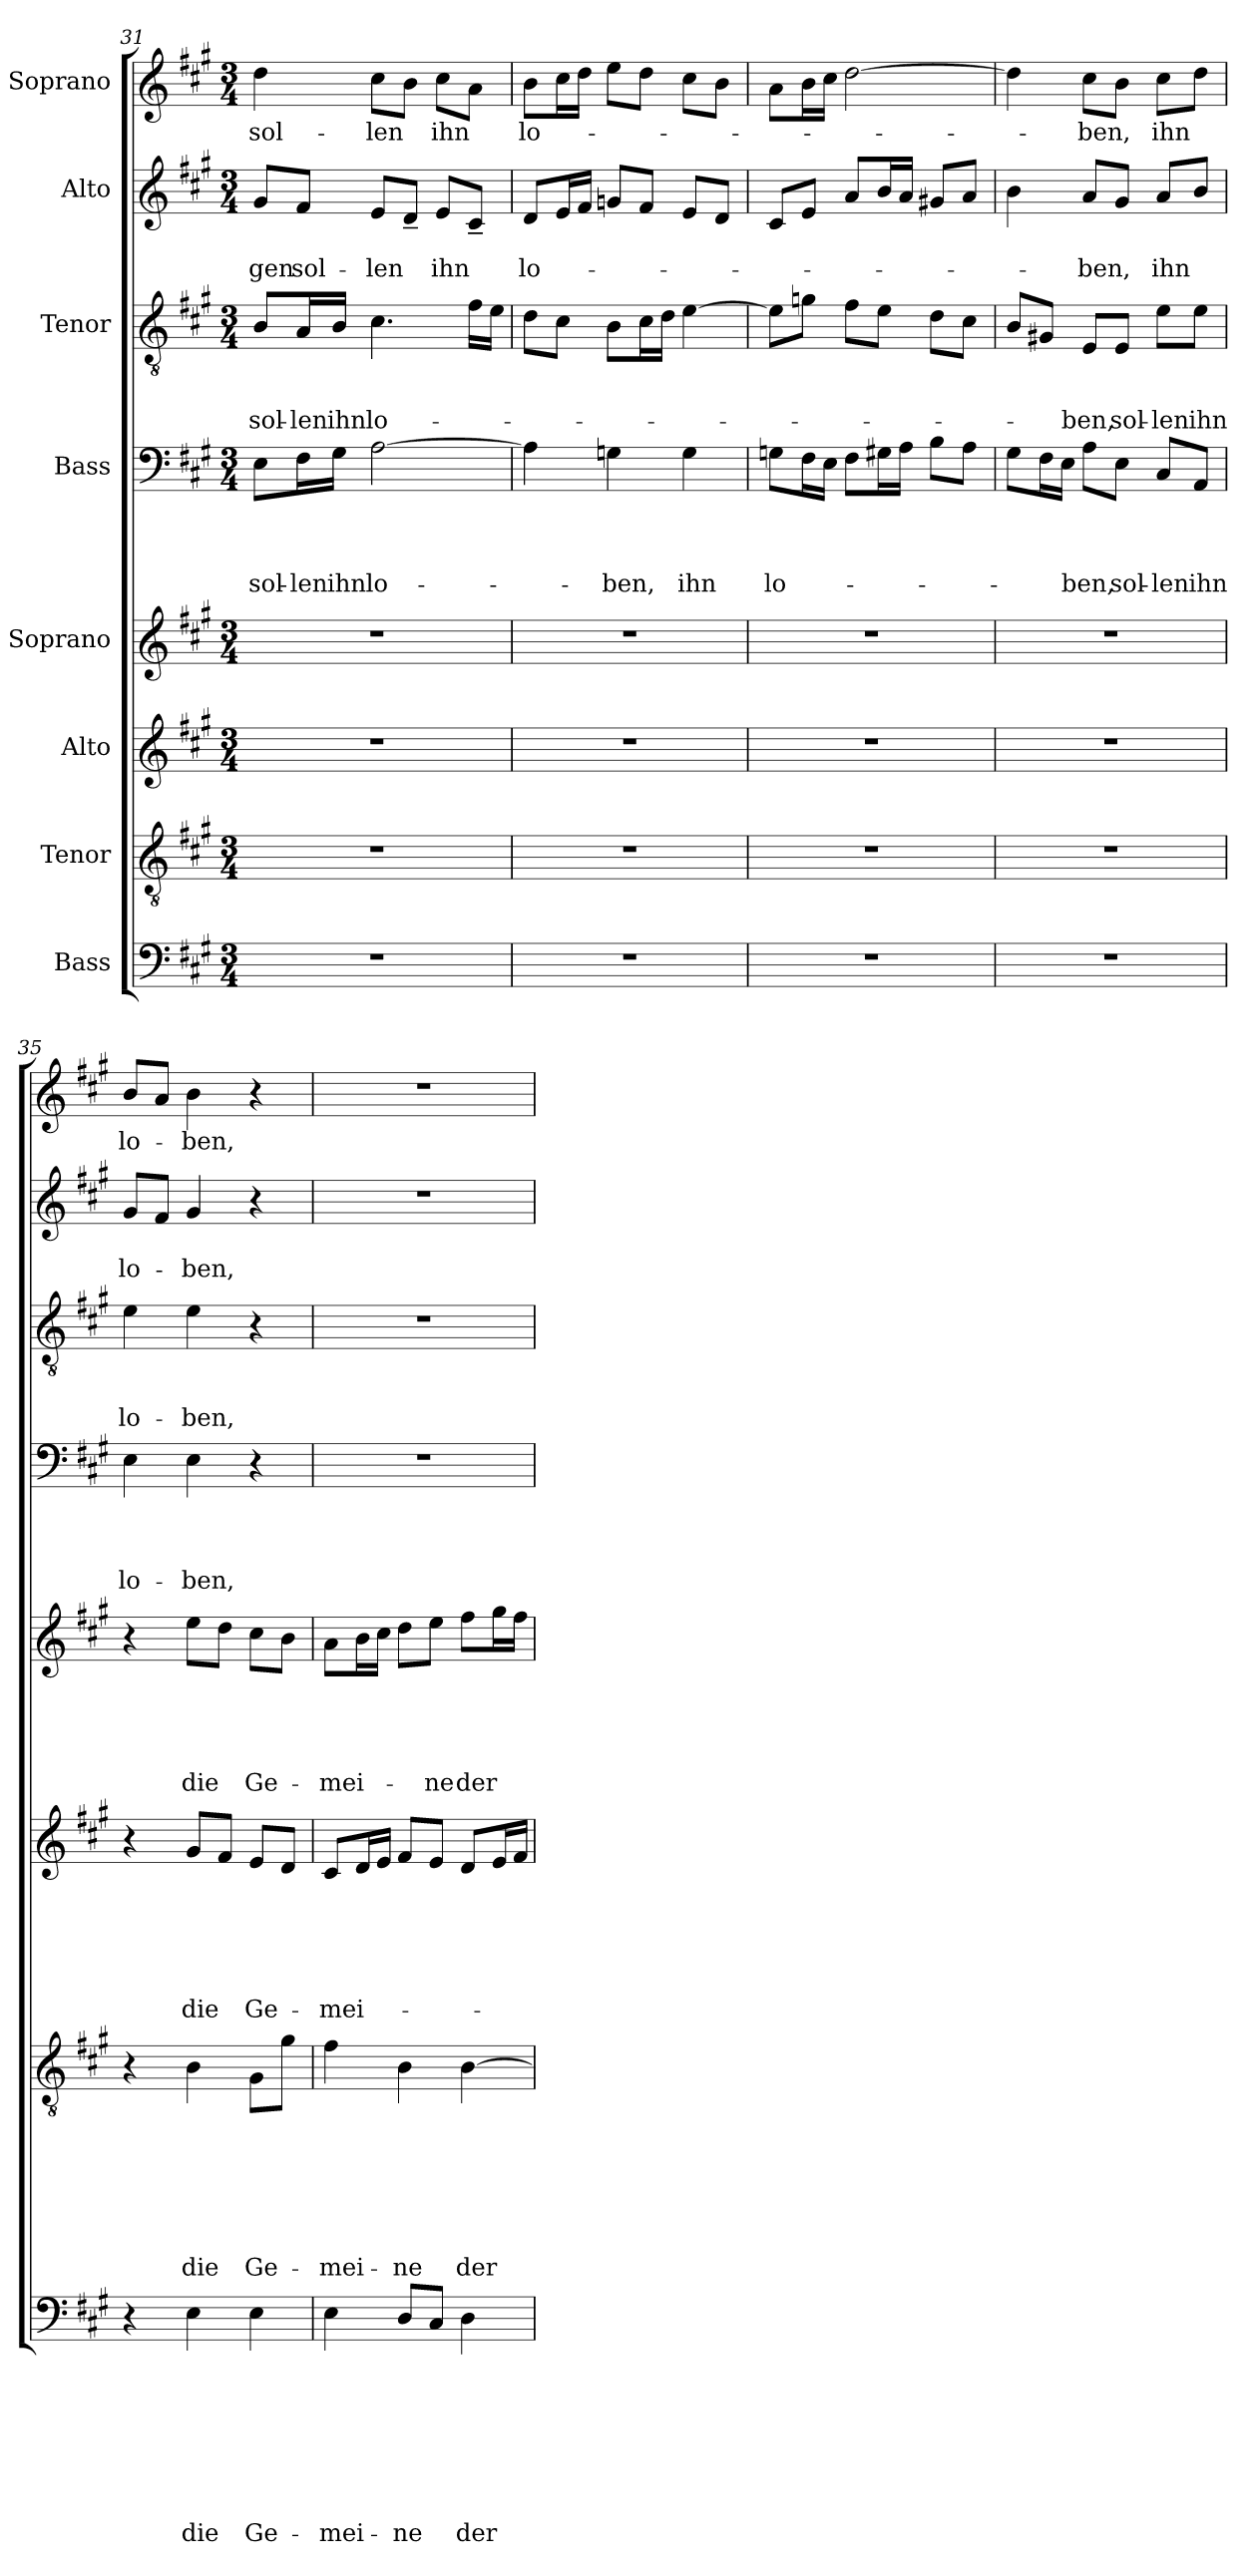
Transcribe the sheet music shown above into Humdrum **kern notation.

**kern	**text	**text	**text	**text	**text	**text	**text	**text	**kern	**text	**text	**text	**text	**text	**text	**text	**kern	**text	**text	**text	**text	**text	**text	**kern	**text	**text	**text	**text	**text	**kern	**text	**text	**text	**text	**kern	**text	**text	**text	**kern	**text	**text	**kern	**text
*part8	*part8	*part8	*part8	*part8	*part8	*part8	*part8	*part8	*part7	*part7	*part7	*part7	*part7	*part7	*part7	*part7	*part6	*part6	*part6	*part6	*part6	*part6	*part6	*part5	*part5	*part5	*part5	*part5	*part5	*part4	*part4	*part4	*part4	*part4	*part3	*part3	*part3	*part3	*part2	*part2	*part2	*part1	*part1
*staff8	*staff8	*staff8	*staff8	*staff8	*staff8	*staff8	*staff8	*staff8	*staff7	*staff7	*staff7	*staff7	*staff7	*staff7	*staff7	*staff7	*staff6	*staff6	*staff6	*staff6	*staff6	*staff6	*staff6	*staff5	*staff5	*staff5	*staff5	*staff5	*staff5	*staff4	*staff4	*staff4	*staff4	*staff4	*staff3	*staff3	*staff3	*staff3	*staff2	*staff2	*staff2	*staff1	*staff1
*I"Bass	*	*	*	*	*	*	*	*	*I"Tenor	*	*	*	*	*	*	*	*I"Alto	*	*	*	*	*	*	*I"Soprano	*	*	*	*	*	*I"Bass	*	*	*	*	*I"Tenor	*	*	*	*I"Alto	*	*	*I"Soprano	*
*clefF4	*	*	*	*	*	*	*	*	*clefGv2	*	*	*	*	*	*	*	*clefG2	*	*	*	*	*	*	*clefG2	*	*	*	*	*	*clefF4	*	*	*	*	*clefGv2	*	*	*	*clefG2	*	*	*clefG2	*
*k[f#c#g#]	*	*	*	*	*	*	*	*	*k[f#c#g#]	*	*	*	*	*	*	*	*k[f#c#g#]	*	*	*	*	*	*	*k[f#c#g#]	*	*	*	*	*	*k[f#c#g#]	*	*	*	*	*k[f#c#g#]	*	*	*	*k[f#c#g#]	*	*	*k[f#c#g#]	*
*A:	*	*	*	*	*	*	*	*	*A:	*	*	*	*	*	*	*	*A:	*	*	*	*	*	*	*A:	*	*	*	*	*	*A:	*	*	*	*	*A:	*	*	*	*A:	*	*	*A:	*
*M3/4	*	*	*	*	*	*	*	*	*M3/4	*	*	*	*	*	*	*	*M3/4	*	*	*	*	*	*	*M3/4	*	*	*	*	*	*M3/4	*	*	*	*	*M3/4	*	*	*	*M3/4	*	*	*M3/4	*
=31	=31	=31	=31	=31	=31	=31	=31	=31	=31	=31	=31	=31	=31	=31	=31	=31	=31	=31	=31	=31	=31	=31	=31	=31	=31	=31	=31	=31	=31	=31	=31	=31	=31	=31	=31	=31	=31	=31	=31	=31	=31	=31	=31
!LO:N:vis=1	!	!	!	!	!	!	!	!	!LO:N:vis=1	!	!	!	!	!	!	!	!LO:N:vis=1	!	!	!	!	!	!	!LO:N:vis=1	!	!	!	!	!	!	!	!	!	!LO:LY:b	!	!	!	!LO:LY:b	!	!	!LO:LY:b	!	!LO:LY:b
2.r	.	.	.	.	.	.	.	.	2.r	.	.	.	.	.	.	.	2.r	.	.	.	.	.	.	2.r	.	.	.	.	.	8E\L	.	.	.	sol-	8B/L	.	.	sol-	8g#/L	.	-gen	4dd\	sol-
!	!	!	!	!	!	!	!	!	!	!	!	!	!	!	!	!	!	!	!	!	!	!	!	!	!	!	!	!	!	!	!	!	!	!LO:LY:b:rj	!	!	!	!LO:LY:b:rj	!	!	!LO:LY:b	!	!
.	.	.	.	.	.	.	.	.	.	.	.	.	.	.	.	.	.	.	.	.	.	.	.	.	.	.	.	.	.	16F#\L	.	.	.	-len	16A/L	.	.	-len	8f#/J	.	sol-	.	.
!	!	!	!	!	!	!	!	!	!	!	!	!	!	!	!	!	!	!	!	!	!	!	!	!	!	!	!	!	!	!	!	!	!	!LO:LY:b	!	!	!	!LO:LY:b	!	!	!	!	!
.	.	.	.	.	.	.	.	.	.	.	.	.	.	.	.	.	.	.	.	.	.	.	.	.	.	.	.	.	.	16G#\JJ	.	.	.	ihn	16B/JJ	.	.	ihn	.	.	.	.	.
!	!	!	!	!	!	!	!	!	!	!	!	!	!	!	!	!	!	!	!	!	!	!	!	!	!	!	!	!	!	!	!	!	!	!LO:LY:b	!	!	!	!LO:LY:b	!	!	!LO:LY:b	!	!LO:LY:b
.	.	.	.	.	.	.	.	.	.	.	.	.	.	.	.	.	.	.	.	.	.	.	.	.	.	.	.	.	.	[>2A\	.	.	.	lo-	4.c#\	.	.	lo-	8e/L	.	-len	8cc#\L	-len
.	.	.	.	.	.	.	.	.	.	.	.	.	.	.	.	.	.	.	.	.	.	.	.	.	.	.	.	.	.	.	.	.	.	.	.	.	.	.	8d~</J	.	.	8b\J	.
!	!	!	!	!	!	!	!	!	!	!	!	!	!	!	!	!	!	!	!	!	!	!	!	!	!	!	!	!	!	!	!	!	!	!	!	!	!	!	!	!	!LO:LY:b	!	!LO:LY:b
.	.	.	.	.	.	.	.	.	.	.	.	.	.	.	.	.	.	.	.	.	.	.	.	.	.	.	.	.	.	.	.	.	.	.	.	.	.	.	8e/L	.	ihn	8cc#\L	ihn
.	.	.	.	.	.	.	.	.	.	.	.	.	.	.	.	.	.	.	.	.	.	.	.	.	.	.	.	.	.	.	.	.	.	.	16f#\LL	.	.	.	8c#~</J	.	.	8a\J	.
.	.	.	.	.	.	.	.	.	.	.	.	.	.	.	.	.	.	.	.	.	.	.	.	.	.	.	.	.	.	.	.	.	.	.	16e\JJ	.	.	.	.	.	.	.	.
=32	=32	=32	=32	=32	=32	=32	=32	=32	=32	=32	=32	=32	=32	=32	=32	=32	=32	=32	=32	=32	=32	=32	=32	=32	=32	=32	=32	=32	=32	=32	=32	=32	=32	=32	=32	=32	=32	=32	=32	=32	=32	=32	=32
!LO:N:vis=1	!	!	!	!	!	!	!	!	!LO:N:vis=1	!	!	!	!	!	!	!	!LO:N:vis=1	!	!	!	!	!	!	!LO:N:vis=1	!	!	!	!	!	!	!	!	!	!	!	!	!	!	!	!	!LO:LY:b	!	!LO:LY:b
2.r	.	.	.	.	.	.	.	.	2.r	.	.	.	.	.	.	.	2.r	.	.	.	.	.	.	2.r	.	.	.	.	.	4A\]	.	.	.	.	8d\L	.	.	.	8d/L	.	lo-	8b\L	lo-
.	.	.	.	.	.	.	.	.	.	.	.	.	.	.	.	.	.	.	.	.	.	.	.	.	.	.	.	.	.	.	.	.	.	.	8c#\J	.	.	.	16e/L	.	.	16cc#\L	.
.	.	.	.	.	.	.	.	.	.	.	.	.	.	.	.	.	.	.	.	.	.	.	.	.	.	.	.	.	.	.	.	.	.	.	.	.	.	.	16f#/JJ	.	.	16dd\JJ	.
!	!	!	!	!	!	!	!	!	!	!	!	!	!	!	!	!	!	!	!	!	!	!	!	!	!	!	!	!	!	!	!	!	!	!LO:LY:b	!	!	!	!	!	!	!	!	!
.	.	.	.	.	.	.	.	.	.	.	.	.	.	.	.	.	.	.	.	.	.	.	.	.	.	.	.	.	.	4Gn\	.	.	.	-ben,	8B\L	.	.	.	8gn/L	.	.	8ee\L	.
.	.	.	.	.	.	.	.	.	.	.	.	.	.	.	.	.	.	.	.	.	.	.	.	.	.	.	.	.	.	.	.	.	.	.	16c#\L	.	.	.	8f#/J	.	.	8dd\J	.
.	.	.	.	.	.	.	.	.	.	.	.	.	.	.	.	.	.	.	.	.	.	.	.	.	.	.	.	.	.	.	.	.	.	.	16d\JJ	.	.	.	.	.	.	.	.
!	!	!	!	!	!	!	!	!	!	!	!	!	!	!	!	!	!	!	!	!	!	!	!	!	!	!	!	!	!	!	!	!	!	!LO:LY:b	!	!	!	!	!	!	!	!	!
.	.	.	.	.	.	.	.	.	.	.	.	.	.	.	.	.	.	.	.	.	.	.	.	.	.	.	.	.	.	4G\	.	.	.	ihn	[>4e\	.	.	.	8e/L	.	.	8cc#\L	.
.	.	.	.	.	.	.	.	.	.	.	.	.	.	.	.	.	.	.	.	.	.	.	.	.	.	.	.	.	.	.	.	.	.	.	.	.	.	.	8d/J	.	.	8b\J	.
=33	=33	=33	=33	=33	=33	=33	=33	=33	=33	=33	=33	=33	=33	=33	=33	=33	=33	=33	=33	=33	=33	=33	=33	=33	=33	=33	=33	=33	=33	=33	=33	=33	=33	=33	=33	=33	=33	=33	=33	=33	=33	=33	=33
!LO:N:vis=1	!	!	!	!	!	!	!	!	!LO:N:vis=1	!	!	!	!	!	!	!	!LO:N:vis=1	!	!	!	!	!	!	!LO:N:vis=1	!	!	!	!	!	!	!	!	!	!LO:LY:b	!	!	!	!	!	!	!	!	!
2.r	.	.	.	.	.	.	.	.	2.r	.	.	.	.	.	.	.	2.r	.	.	.	.	.	.	2.r	.	.	.	.	.	8Gn\L	.	.	.	lo-	8e\L]	.	.	.	8c#/L	.	.	8a\L	.
.	.	.	.	.	.	.	.	.	.	.	.	.	.	.	.	.	.	.	.	.	.	.	.	.	.	.	.	.	.	16F#\L	.	.	.	.	8gn\J	.	.	.	8e/J	.	.	16b\L	.
.	.	.	.	.	.	.	.	.	.	.	.	.	.	.	.	.	.	.	.	.	.	.	.	.	.	.	.	.	.	16E\JJ	.	.	.	.	.	.	.	.	.	.	.	16cc#\JJ	.
.	.	.	.	.	.	.	.	.	.	.	.	.	.	.	.	.	.	.	.	.	.	.	.	.	.	.	.	.	.	8F#\L	.	.	.	.	8f#\L	.	.	.	8a/L	.	.	[>2dd\	.
.	.	.	.	.	.	.	.	.	.	.	.	.	.	.	.	.	.	.	.	.	.	.	.	.	.	.	.	.	.	16G#X\L	.	.	.	.	8e\J	.	.	.	16b/L	.	.	.	.
.	.	.	.	.	.	.	.	.	.	.	.	.	.	.	.	.	.	.	.	.	.	.	.	.	.	.	.	.	.	16A\JJ	.	.	.	.	.	.	.	.	16a/JJ	.	.	.	.
.	.	.	.	.	.	.	.	.	.	.	.	.	.	.	.	.	.	.	.	.	.	.	.	.	.	.	.	.	.	8B\L	.	.	.	.	8d\L	.	.	.	8g#X/L	.	.	.	.
.	.	.	.	.	.	.	.	.	.	.	.	.	.	.	.	.	.	.	.	.	.	.	.	.	.	.	.	.	.	8A\J	.	.	.	.	8c#\J	.	.	.	8a/J	.	.	.	.
!!LO:PB:g=z
=34	=34	=34	=34	=34	=34	=34	=34	=34	=34	=34	=34	=34	=34	=34	=34	=34	=34	=34	=34	=34	=34	=34	=34	=34	=34	=34	=34	=34	=34	=34	=34	=34	=34	=34	=34	=34	=34	=34	=34	=34	=34	=34	=34
!LO:N:vis=1	!	!	!	!	!	!	!	!	!LO:N:vis=1	!	!	!	!	!	!	!	!LO:N:vis=1	!	!	!	!	!	!	!LO:N:vis=1	!	!	!	!	!	!	!	!	!	!	!	!	!	!	!	!	!	!	!
2.r	.	.	.	.	.	.	.	.	2.r	.	.	.	.	.	.	.	2.r	.	.	.	.	.	.	2.r	.	.	.	.	.	8G#\L	.	.	.	.	8B/L	.	.	.	4b\	.	.	4dd\]	.
.	.	.	.	.	.	.	.	.	.	.	.	.	.	.	.	.	.	.	.	.	.	.	.	.	.	.	.	.	.	16F#\L	.	.	.	.	8G#X/J	.	.	.	.	.	.	.	.
.	.	.	.	.	.	.	.	.	.	.	.	.	.	.	.	.	.	.	.	.	.	.	.	.	.	.	.	.	.	16E\JJ	.	.	.	.	.	.	.	.	.	.	.	.	.
!	!	!	!	!	!	!	!	!	!	!	!	!	!	!	!	!	!	!	!	!	!	!	!	!	!	!	!	!	!	!	!	!	!	!LO:LY:b	!	!	!	!LO:LY:b	!	!	!LO:LY:b	!	!LO:LY:b
.	.	.	.	.	.	.	.	.	.	.	.	.	.	.	.	.	.	.	.	.	.	.	.	.	.	.	.	.	.	8A\L	.	.	.	-ben,	8E/L	.	.	-ben,	8a/L	.	-ben,	8cc#\L	-ben,
!	!	!	!	!	!	!	!	!	!	!	!	!	!	!	!	!	!	!	!	!	!	!	!	!	!	!	!	!	!	!	!	!	!	!LO:LY:b	!	!	!	!LO:LY:b	!	!	!	!	!
.	.	.	.	.	.	.	.	.	.	.	.	.	.	.	.	.	.	.	.	.	.	.	.	.	.	.	.	.	.	8E\J	.	.	.	sol-	8E/J	.	.	sol-	8g#/J	.	.	8b\J	.
!	!	!	!	!	!	!	!	!	!	!	!	!	!	!	!	!	!	!	!	!	!	!	!	!	!	!	!	!	!	!	!	!	!	!LO:LY:b:rj	!	!	!	!LO:LY:b:rj	!	!	!LO:LY:b	!	!LO:LY:b
.	.	.	.	.	.	.	.	.	.	.	.	.	.	.	.	.	.	.	.	.	.	.	.	.	.	.	.	.	.	8C#/L	.	.	.	-len	8e\L	.	.	-len	8a/L	.	ihn	8cc#\L	ihn
!	!	!	!	!	!	!	!	!	!	!	!	!	!	!	!	!	!	!	!	!	!	!	!	!	!	!	!	!	!	!	!	!	!	!LO:LY:b	!	!	!	!LO:LY:b	!	!	!	!	!
.	.	.	.	.	.	.	.	.	.	.	.	.	.	.	.	.	.	.	.	.	.	.	.	.	.	.	.	.	.	8AA/J	.	.	.	ihn	8e\J	.	.	ihn	8b/J	.	.	8dd\J	.
=35	=35	=35	=35	=35	=35	=35	=35	=35	=35	=35	=35	=35	=35	=35	=35	=35	=35	=35	=35	=35	=35	=35	=35	=35	=35	=35	=35	=35	=35	=35	=35	=35	=35	=35	=35	=35	=35	=35	=35	=35	=35	=35	=35
!	!	!	!	!	!	!	!	!	!	!	!	!	!	!	!	!	!	!	!	!	!	!	!	!	!	!	!	!	!	!	!	!	!	!LO:LY:b	!	!	!	!LO:LY:b	!	!	!LO:LY:b	!	!LO:LY:b
4r	.	.	.	.	.	.	.	.	4r	.	.	.	.	.	.	.	4r	.	.	.	.	.	.	4r	.	.	.	.	.	4E\	.	.	.	lo-	4e\	.	.	lo-	8g#/L	.	lo-	8b/L	lo-
.	.	.	.	.	.	.	.	.	.	.	.	.	.	.	.	.	.	.	.	.	.	.	.	.	.	.	.	.	.	.	.	.	.	.	.	.	.	.	8f#/J	.	.	8a/J	.
!	!	!	!	!	!	!	!	!LO:LY:b	!	!	!	!	!	!	!	!LO:LY:b	!	!	!	!	!	!	!LO:LY:b	!	!	!	!	!	!LO:LY:b	!	!	!	!	!LO:LY:b	!	!	!	!LO:LY:b	!	!	!LO:LY:b	!	!LO:LY:b
4E\	.	.	.	.	.	.	.	die	4B\	.	.	.	.	.	.	die	8g#/L	.	.	.	.	.	die	8ee\L	.	.	.	.	die	4E\	.	.	.	-ben,	4e\	.	.	-ben,	4g#/	.	-ben,	4b\	-ben,
.	.	.	.	.	.	.	.	.	.	.	.	.	.	.	.	.	8f#/J	.	.	.	.	.	.	8dd\J	.	.	.	.	.	.	.	.	.	.	.	.	.	.	.	.	.	.	.
!	!	!	!	!	!	!	!	!LO:LY:b	!	!	!	!	!	!	!	!LO:LY:b	!	!	!	!	!	!	!LO:LY:b	!	!	!	!	!	!LO:LY:b	!	!	!	!	!	!	!	!	!	!	!	!	!	!
4E\	.	.	.	.	.	.	.	Ge-	8G#\L	.	.	.	.	.	.	Ge-	8e/L	.	.	.	.	.	Ge-	8cc#\L	.	.	.	.	Ge-	4r	.	.	.	.	4r	.	.	.	4r	.	.	4r	.
.	.	.	.	.	.	.	.	.	8g#\J	.	.	.	.	.	.	.	8d/J	.	.	.	.	.	.	8b\J	.	.	.	.	.	.	.	.	.	.	.	.	.	.	.	.	.	.	.
=36	=36	=36	=36	=36	=36	=36	=36	=36	=36	=36	=36	=36	=36	=36	=36	=36	=36	=36	=36	=36	=36	=36	=36	=36	=36	=36	=36	=36	=36	=36	=36	=36	=36	=36	=36	=36	=36	=36	=36	=36	=36	=36	=36
!	!	!	!	!	!	!	!	!LO:LY:b	!	!	!	!	!	!	!	!LO:LY:b	!	!	!	!	!	!	!LO:LY:b	!	!	!	!	!	!LO:LY:b	!LO:N:vis=1	!	!	!	!	!LO:N:vis=1	!	!	!	!LO:N:vis=1	!	!	!LO:N:vis=1	!
4E\	.	.	.	.	.	.	.	-mei-	4f#\	.	.	.	.	.	.	-mei-	8c#/L	.	.	.	.	.	-mei-	8a\L	.	.	.	.	-mei-	2.r	.	.	.	.	2.r	.	.	.	2.r	.	.	2.r	.
.	.	.	.	.	.	.	.	.	.	.	.	.	.	.	.	.	16d/L	.	.	.	.	.	.	16b\L	.	.	.	.	.	.	.	.	.	.	.	.	.	.	.	.	.	.	.
.	.	.	.	.	.	.	.	.	.	.	.	.	.	.	.	.	16e/JJ	.	.	.	.	.	.	16cc#\JJ	.	.	.	.	.	.	.	.	.	.	.	.	.	.	.	.	.	.	.
!	!	!	!	!	!	!	!	!LO:LY:b	!	!	!	!	!	!	!	!LO:LY:b	!	!	!	!	!	!	!	!	!	!	!	!	!	!	!	!	!	!	!	!	!	!	!	!	!	!	!
8D/L	.	.	.	.	.	.	.	-ne	4B\	.	.	.	.	.	.	-ne	8f#/L	.	.	.	.	.	.	8dd\L	.	.	.	.	.	.	.	.	.	.	.	.	.	.	.	.	.	.	.
!	!	!	!	!	!	!	!	!	!	!	!	!	!	!	!	!	!	!	!	!	!	!	!	!	!	!	!	!	!LO:LY:b	!	!	!	!	!	!	!	!	!	!	!	!	!	!
8C#/J	.	.	.	.	.	.	.	.	.	.	.	.	.	.	.	.	8e/J	.	.	.	.	.	.	8ee\J	.	.	.	.	-ne	.	.	.	.	.	.	.	.	.	.	.	.	.	.
!	!	!	!	!	!	!	!	!LO:LY:b	!	!	!	!	!	!	!	!LO:LY:b	!	!	!	!	!	!	!	!	!	!	!	!	!LO:LY:b	!	!	!	!	!	!	!	!	!	!	!	!	!	!
4D\	.	.	.	.	.	.	.	der	[>4B\	.	.	.	.	.	.	der	8d/L	.	.	.	.	.	.	8ff#\L	.	.	.	.	der	.	.	.	.	.	.	.	.	.	.	.	.	.	.
.	.	.	.	.	.	.	.	.	.	.	.	.	.	.	.	.	16e/L	.	.	.	.	.	.	16gg#\L	.	.	.	.	.	.	.	.	.	.	.	.	.	.	.	.	.	.	.
.	.	.	.	.	.	.	.	.	.	.	.	.	.	.	.	.	16f#/JJ	.	.	.	.	.	.	16ff#\JJ	.	.	.	.	.	.	.	.	.	.	.	.	.	.	.	.	.	.	.
=	=	=	=	=	=	=	=	=	=	=	=	=	=	=	=	=	=	=	=	=	=	=	=	=	=	=	=	=	=	=	=	=	=	=	=	=	=	=	=	=	=	=	=
*-	*-	*-	*-	*-	*-	*-	*-	*-	*-	*-	*-	*-	*-	*-	*-	*-	*-	*-	*-	*-	*-	*-	*-	*-	*-	*-	*-	*-	*-	*-	*-	*-	*-	*-	*-	*-	*-	*-	*-	*-	*-	*-	*-
